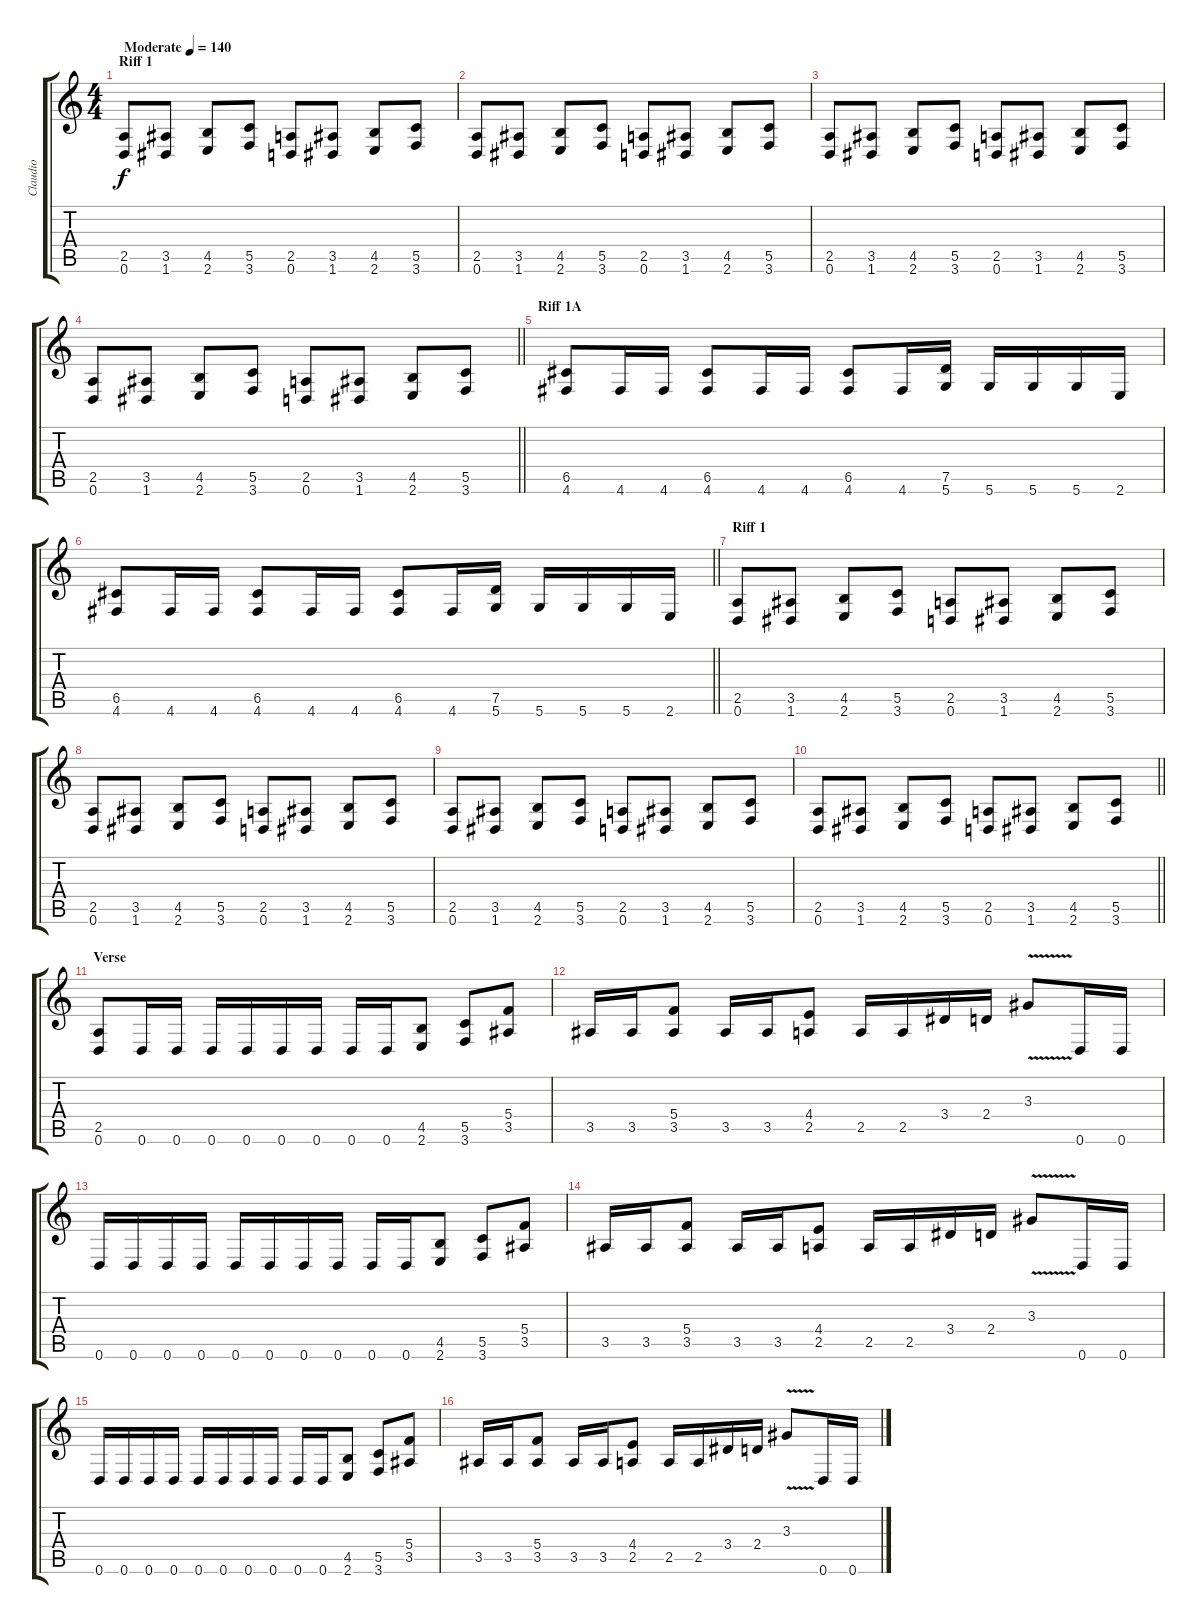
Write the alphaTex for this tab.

\track ("Claudio" "Claudio") {instrument distortionguitar}
\staff {score tabs}
\tuning (D4 A3 F3 C3 G2 D2) {hide}
\ts (4 4)
\section ("" "Riff 1")
\tempo (140 "Moderate")
\clef g2
\ks c
(2.5 0.6).8{dy f instrument distortionguitar} (3.5 1.6).8 (4.5 2.6).8 (5.5 3.6).8 (2.5 0.6).8 (3.5 1.6).8 (4.5 2.6).8 (5.5 3.6).8 |
(2.5 0.6).8 (3.5 1.6).8 (4.5 2.6).8 (5.5 3.6).8 (2.5 0.6).8 (3.5 1.6).8 (4.5 2.6).8 (5.5 3.6).8 |
(2.5 0.6).8 (3.5 1.6).8 (4.5 2.6).8 (5.5 3.6).8 (2.5 0.6).8 (3.5 1.6).8 (4.5 2.6).8 (5.5 3.6).8 |
\barLineRight lightlight
(2.5 0.6).8 (3.5 1.6).8 (4.5 2.6).8 (5.5 3.6).8 (2.5 0.6).8 (3.5 1.6).8 (4.5 2.6).8 (5.5 3.6).8 |
\section ("" "Riff 1A")
(6.5 4.6).8 4.6.16 4.6.16 (6.5 4.6).8 4.6.16 4.6.16 (6.5 4.6).8 4.6.16 (7.5 5.6).16 5.6.16 5.6.16 5.6.16 2.6.16 |
\barLineRight lightlight
(6.5 4.6).8 4.6.16 4.6.16 (6.5 4.6).8 4.6.16 4.6.16 (6.5 4.6).8 4.6.16 (7.5 5.6).16 5.6.16 5.6.16 5.6.16 2.6.16 |
\section ("" "Riff 1")
(2.5 0.6).8 (3.5 1.6).8 (4.5 2.6).8 (5.5 3.6).8 (2.5 0.6).8 (3.5 1.6).8 (4.5 2.6).8 (5.5 3.6).8 |
(2.5 0.6).8 (3.5 1.6).8 (4.5 2.6).8 (5.5 3.6).8 (2.5 0.6).8 (3.5 1.6).8 (4.5 2.6).8 (5.5 3.6).8 |
(2.5 0.6).8 (3.5 1.6).8 (4.5 2.6).8 (5.5 3.6).8 (2.5 0.6).8 (3.5 1.6).8 (4.5 2.6).8 (5.5 3.6).8 |
\barLineRight lightlight
(2.5 0.6).8 (3.5 1.6).8 (4.5 2.6).8 (5.5 3.6).8 (2.5 0.6).8 (3.5 1.6).8 (4.5 2.6).8 (5.5 3.6).8 |
\section ("" "Verse")
(2.5 0.6).8 0.6.16 0.6.16 0.6.16 0.6.16 0.6.16 0.6.16 0.6.16 0.6.16 (4.5 2.6).8 (5.5 3.6).8 (5.4 3.5).8 |
3.5.16 3.5.16 (5.4 3.5).8 3.5.16 3.5.16 (4.4 2.5).8 2.5.16 2.5.16 3.4.16 2.4.16 3.3{v}.8 0.6.16 0.6.16 |
0.6.16 0.6.16 0.6.16 0.6.16 0.6.16 0.6.16 0.6.16 0.6.16 0.6.16 0.6.16 (4.5 2.6).8 (5.5 3.6).8 (5.4 3.5).8 |
3.5.16 3.5.16 (5.4 3.5).8 3.5.16 3.5.16 (4.4 2.5).8 2.5.16 2.5.16 3.4.16 2.4.16 3.3{v}.8 0.6.16 0.6.16 |
0.6.16 0.6.16 0.6.16 0.6.16 0.6.16 0.6.16 0.6.16 0.6.16 0.6.16 0.6.16 (4.5 2.6).8 (5.5 3.6).8 (5.4 3.5).8 |
3.5.16 3.5.16 (5.4 3.5).8 3.5.16 3.5.16 (4.4 2.5).8 2.5.16 2.5.16 3.4.16 2.4.16 3.3{v}.8 0.6.16 0.6.16
